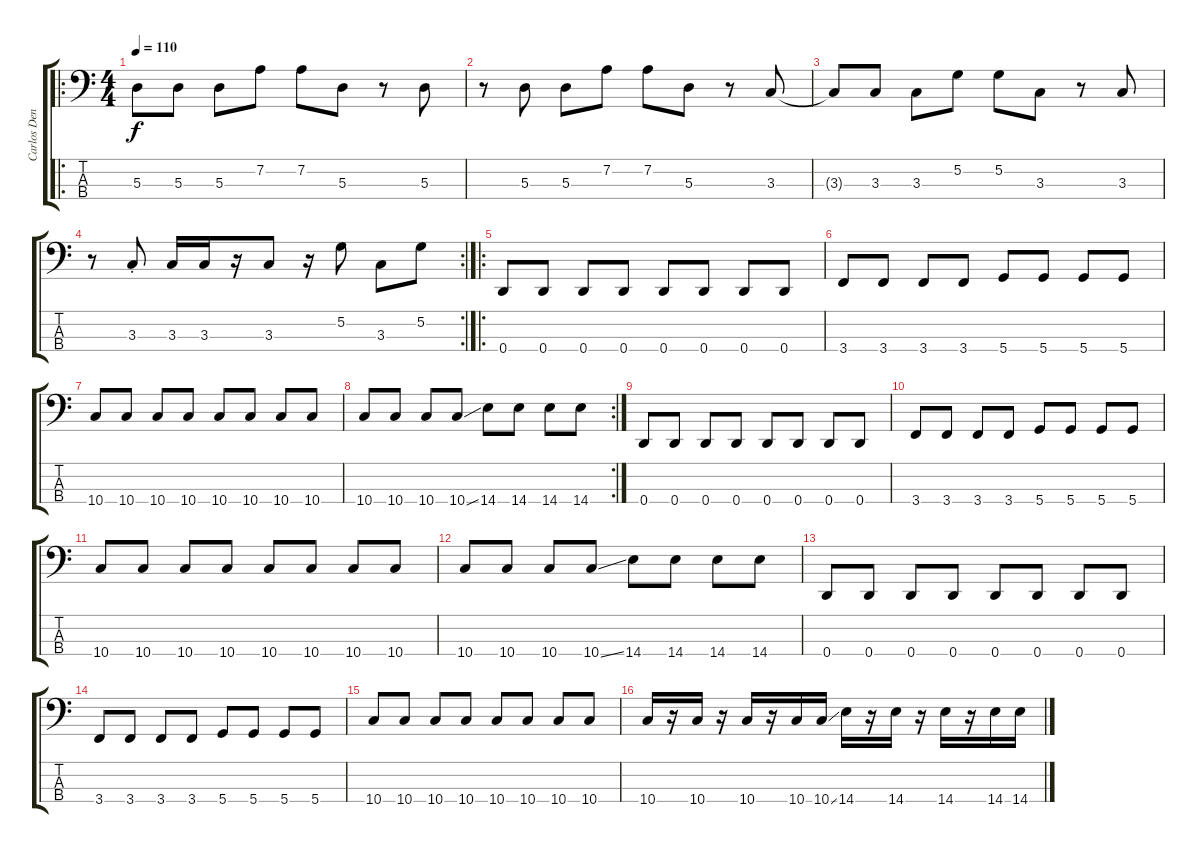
\track ("Carlos Dengler (Bass)" "Carlos Den") {instrument electricbassfinger}
\staff {score tabs}
\tuning (G2 D2 A1 D1) {hide}
\ro
\ts (4 4)
\tempo 110
\clef f4
\ks c
5.3.8{dy f} 5.3.8 5.3.8 7.2.8 7.2.8 5.3.8 r.8 5.3.8 |
r.8 5.3.8 5.3.8 7.2.8 7.2.8 5.3.8 r.8 3.3.8 |
3.3{t}.8 3.3.8 3.3.8 5.2.8 5.2.8 3.3.8 r.8 3.3.8 |
\rc 2
r.8 3.3{st}.8 3.3.16 3.3.16 r.16 3.3.8 r.16 5.2.8 3.3.8 5.2.8 |
\ro
0.4.8 0.4.8 0.4.8 0.4.8 0.4.8 0.4.8 0.4.8 0.4.8 |
3.4.8 3.4.8 3.4.8 3.4.8 5.4.8 5.4.8 5.4.8 5.4.8 |
10.4.8 10.4.8 10.4.8 10.4.8 10.4.8 10.4.8 10.4.8 10.4.8 |
\rc 2
10.4.8 10.4.8 10.4.8 10.4{ss}.8 14.4.8 14.4.8 14.4.8 14.4.8 |
0.4.8 0.4.8 0.4.8 0.4.8 0.4.8 0.4.8 0.4.8 0.4.8 |
3.4.8 3.4.8 3.4.8 3.4.8 5.4.8 5.4.8 5.4.8 5.4.8 |
10.4.8 10.4.8 10.4.8 10.4.8 10.4.8 10.4.8 10.4.8 10.4.8 |
10.4.8 10.4.8 10.4.8 10.4{ss}.8 14.4.8 14.4.8 14.4.8 14.4.8 |
0.4.8 0.4.8 0.4.8 0.4.8 0.4.8 0.4.8 0.4.8 0.4.8 |
3.4.8 3.4.8 3.4.8 3.4.8 5.4.8 5.4.8 5.4.8 5.4.8 |
10.4.8 10.4.8 10.4.8 10.4.8 10.4.8 10.4.8 10.4.8 10.4.8 |
10.4.16 r.16 10.4.16 r.16 10.4.16 r.16 10.4.16 10.4{ss}.16 14.4.16 r.16 14.4.16 r.16 14.4.16 r.16 14.4.16 14.4.16
